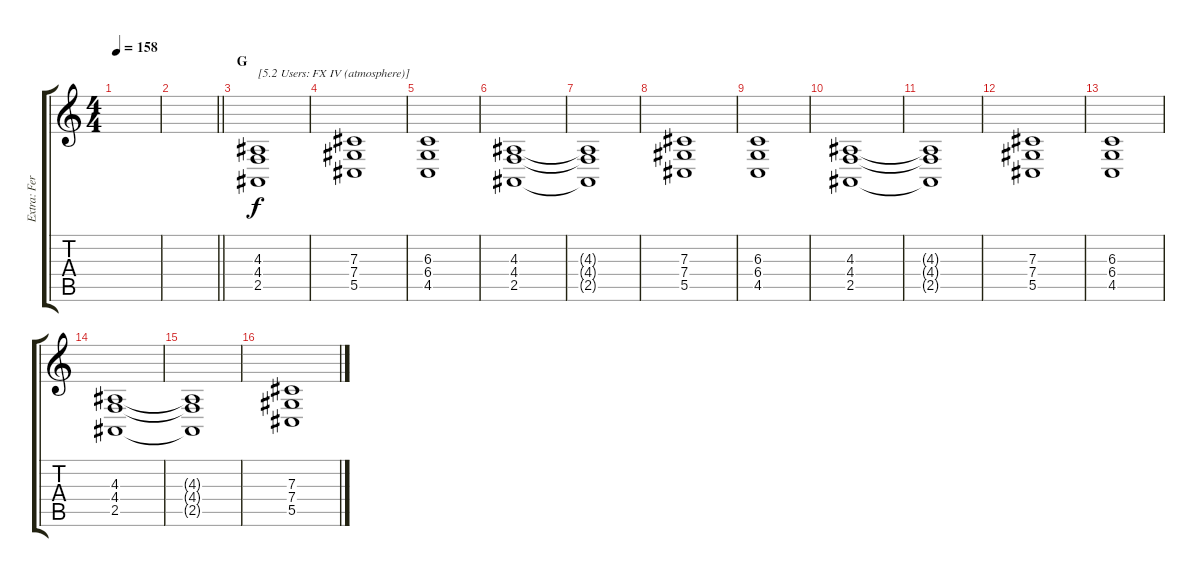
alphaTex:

\track ("Extra: Ferdy" "Extra: Fer") {instrument fx4atmosphere}
\staff {score tabs}
\tuning (Eb4 Bb3 Gb3 Db3 Ab2 Eb2) {hide}
\ts (4 4)
\tempo 158
\clef g2
\ks c
|
\barLineRight lightlight
|
\section ("" "G")
(4.3 4.4 2.5).1{txt "[5.2 Users: FX IV (atmosphere)]"} |
(7.3 7.4 5.5).1 |
(6.3 6.4 4.5).1 |
(4.3 4.4 2.5).1 |
(4.3{t} 4.4{t} 2.5{t}).1 |
(7.3 7.4 5.5).1 |
(6.3 6.4 4.5).1 |
(4.3 4.4 2.5).1 |
(4.3{t} 4.4{t} 2.5{t}).1 |
(7.3 7.4 5.5).1 |
(6.3 6.4 4.5).1 |
(4.3 4.4 2.5).1 |
(4.3{t} 4.4{t} 2.5{t}).1 |
(7.3 7.4 5.5).1
